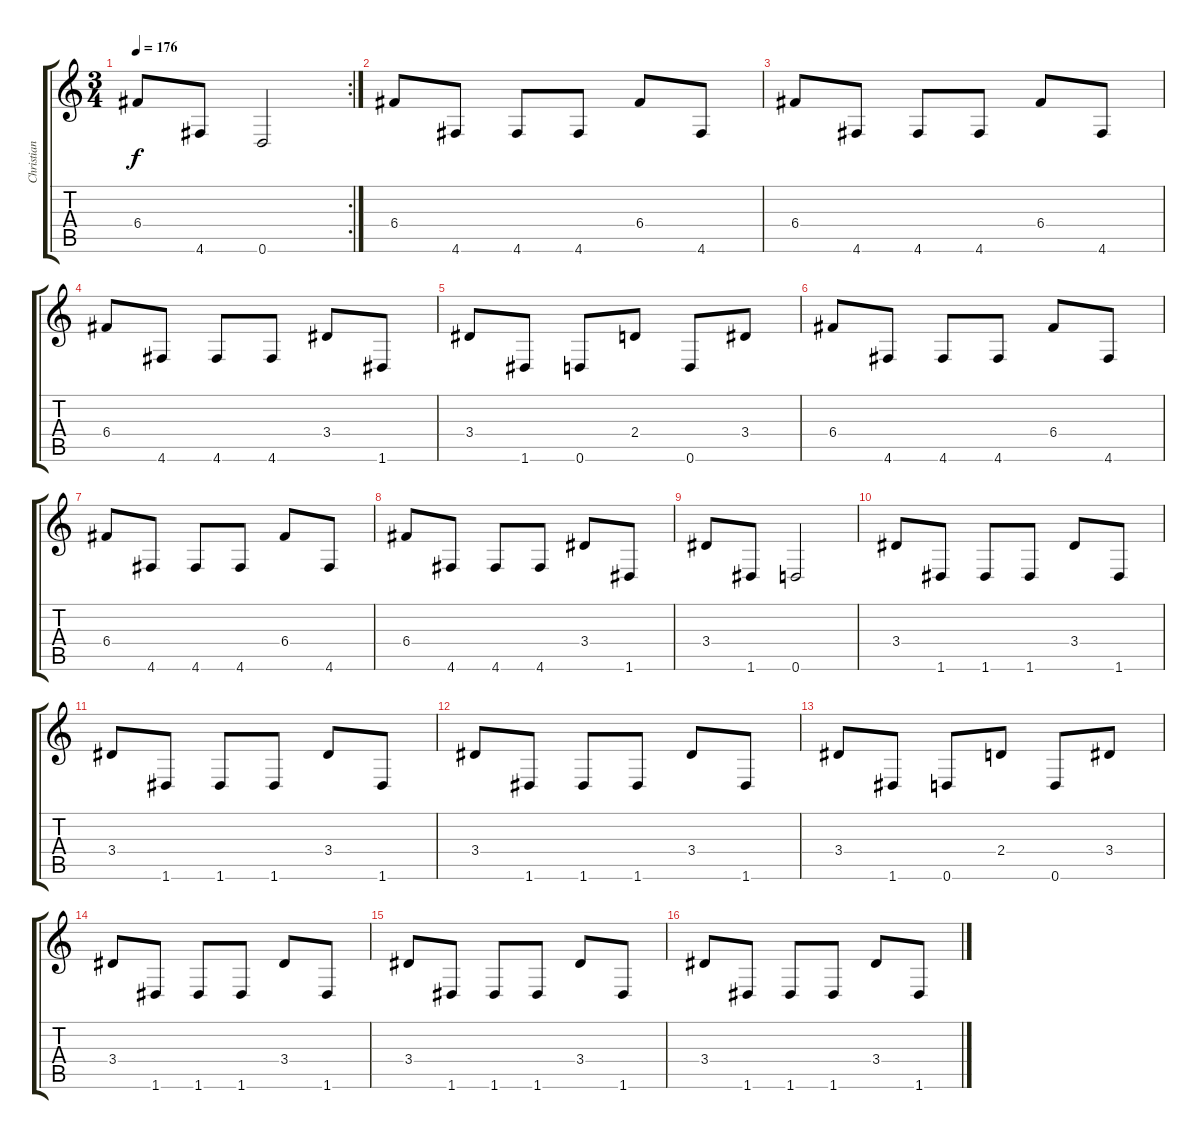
\track ("Christian Muenzner" "Christian ") {instrument distortionguitar}
\staff {score tabs}
\tuning (D4 A3 F3 C3 G2 D2) {hide}
\rc 2
\ts (3 4)
\tempo 176
\clef g2
\ks c
6.4.8{dy f} 4.6.8 0.6.2 |
6.4.8 4.6.8 4.6.8 4.6.8 6.4.8 4.6.8 |
6.4.8 4.6.8 4.6.8 4.6.8 6.4.8 4.6.8 |
6.4.8 4.6.8 4.6.8 4.6.8 3.4.8 1.6.8 |
3.4.8 1.6.8 0.6.8 2.4.8 0.6.8 3.4.8 |
6.4.8 4.6.8 4.6.8 4.6.8 6.4.8 4.6.8 |
6.4.8 4.6.8 4.6.8 4.6.8 6.4.8 4.6.8 |
6.4.8 4.6.8 4.6.8 4.6.8 3.4.8 1.6.8 |
3.4.8 1.6.8 0.6.2 |
3.4.8 1.6.8 1.6.8 1.6.8 3.4.8 1.6.8 |
3.4.8 1.6.8 1.6.8 1.6.8 3.4.8 1.6.8 |
3.4.8 1.6.8 1.6.8 1.6.8 3.4.8 1.6.8 |
3.4.8 1.6.8 0.6.8 2.4.8 0.6.8 3.4.8 |
3.4.8 1.6.8 1.6.8 1.6.8 3.4.8 1.6.8 |
3.4.8 1.6.8 1.6.8 1.6.8 3.4.8 1.6.8 |
3.4.8 1.6.8 1.6.8 1.6.8 3.4.8 1.6.8
